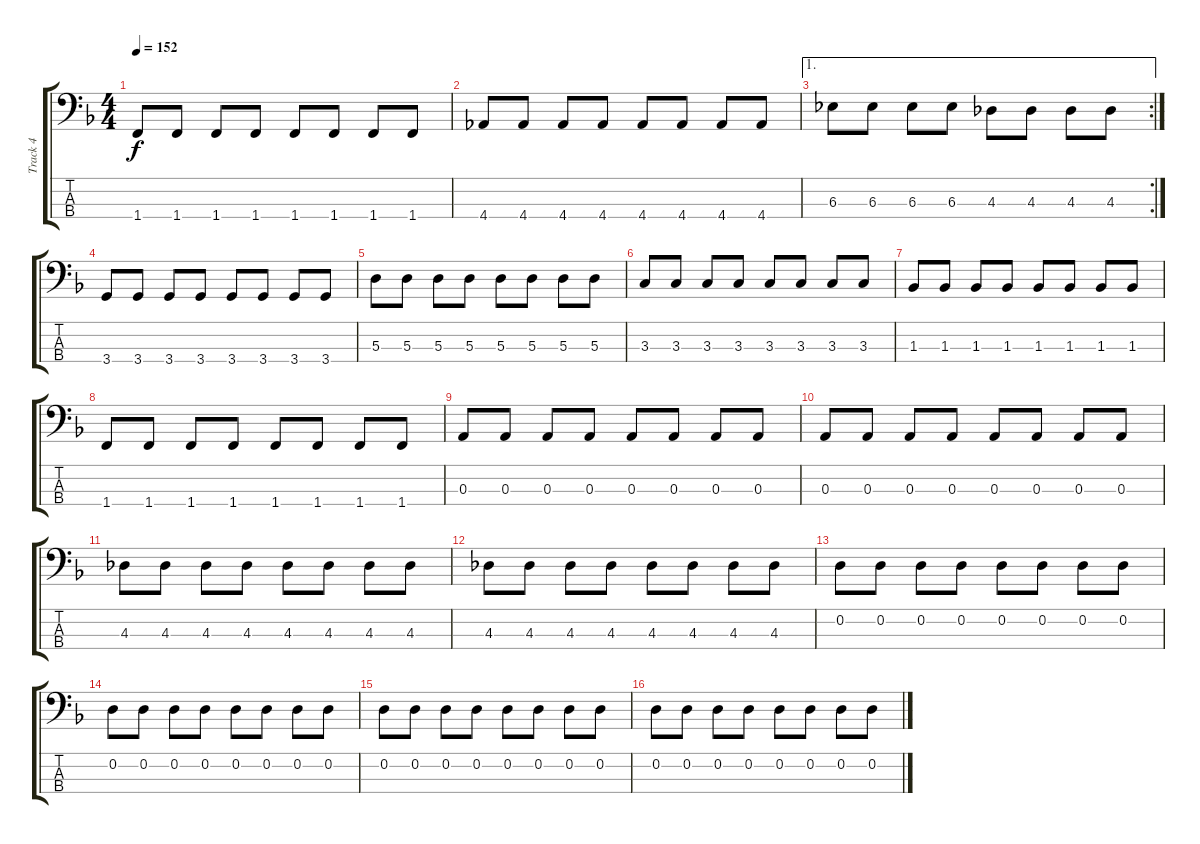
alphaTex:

\track ("Track 4" "Track 4") {instrument electricbassfinger}
\staff {score tabs}
\tuning (G2 D2 A1 E1) {hide}
\ts (4 4)
\tempo 152
\clef f4
\ks f
1.4.8{dy f} 1.4.8 1.4.8 1.4.8 1.4.8 1.4.8 1.4.8 1.4.8 |
4.4.8 4.4.8 4.4.8 4.4.8 4.4.8 4.4.8 4.4.8 4.4.8 |
\ae 1
\rc 2
6.3.8 6.3.8 6.3.8 6.3.8 4.3.8 4.3.8 4.3.8 4.3.8 |
3.4.8 3.4.8 3.4.8 3.4.8 3.4.8 3.4.8 3.4.8 3.4.8 |
5.3.8 5.3.8 5.3.8 5.3.8 5.3.8 5.3.8 5.3.8 5.3.8 |
3.3.8 3.3.8 3.3.8 3.3.8 3.3.8 3.3.8 3.3.8 3.3.8 |
1.3.8 1.3.8 1.3.8 1.3.8 1.3.8 1.3.8 1.3.8 1.3.8 |
1.4.8 1.4.8 1.4.8 1.4.8 1.4.8 1.4.8 1.4.8 1.4.8 |
0.3.8 0.3.8 0.3.8 0.3.8 0.3.8 0.3.8 0.3.8 0.3.8 |
0.3.8 0.3.8 0.3.8 0.3.8 0.3.8 0.3.8 0.3.8 0.3.8 |
4.3.8 4.3.8 4.3.8 4.3.8 4.3.8 4.3.8 4.3.8 4.3.8 |
4.3.8 4.3.8 4.3.8 4.3.8 4.3.8 4.3.8 4.3.8 4.3.8 |
0.2.8 0.2.8 0.2.8 0.2.8 0.2.8 0.2.8 0.2.8 0.2.8 |
0.2.8 0.2.8 0.2.8 0.2.8 0.2.8 0.2.8 0.2.8 0.2.8 |
0.2.8 0.2.8 0.2.8 0.2.8 0.2.8 0.2.8 0.2.8 0.2.8 |
0.2.8 0.2.8 0.2.8 0.2.8 0.2.8 0.2.8 0.2.8 0.2.8
